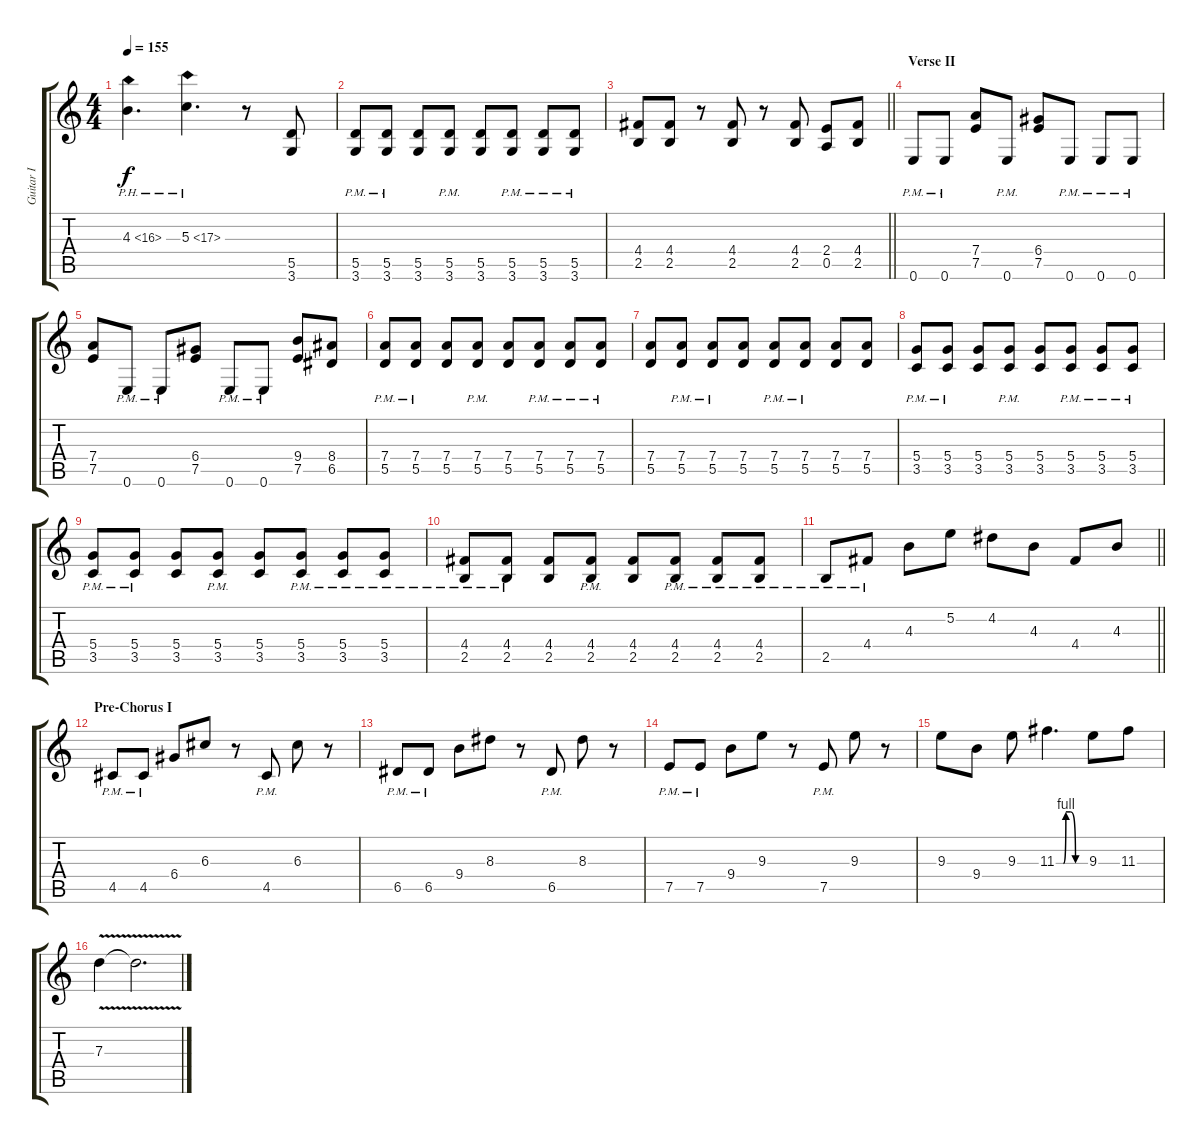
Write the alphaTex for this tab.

\track ("Guitar I" "Guitar I") {instrument overdrivenguitar}
\staff {score tabs}
\tuning (E4 B3 G3 D3 A2 E2) {hide}
\ts (4 4)
\tempo 155
\clef g2
\ks c
4.3{ph 12}.4{d dy f} 5.3{ph 12}.4{d} r.8 (5.5 3.6).8 |
(5.5{pm} 3.6{pm}).8 (5.5{pm} 3.6{pm}).8 (5.5 3.6).8 (5.5{pm} 3.6{pm}).8 (5.5 3.6).8 (5.5{pm} 3.6{pm}).8 (5.5{pm} 3.6{pm}).8 (5.5{pm} 3.6{pm}).8 |
\barLineRight lightlight
(4.4 2.5).8 (4.4 2.5).8 r.8 (4.4 2.5).8 r.8 (4.4 2.5).8 (2.4 0.5).8 (4.4 2.5).8 |
\section ("" "Verse II")
0.6{pm}.8 0.6{pm}.8 (7.4 7.5).8 0.6{pm}.8 (6.4 7.5).8 0.6{pm}.8 0.6{pm}.8 0.6{pm}.8 |
(7.4 7.5).8 0.6{pm}.8 0.6{pm}.8 (6.4 7.5).8 0.6{pm}.8 0.6{pm}.8 (9.4 7.5).8 (8.4 6.5).8 |
(7.4{pm} 5.5{pm}).8 (7.4{pm} 5.5{pm}).8 (7.4 5.5).8 (7.4{pm} 5.5{pm}).8 (7.4 5.5).8 (7.4{pm} 5.5{pm}).8 (7.4{pm} 5.5{pm}).8 (7.4{pm} 5.5{pm}).8 |
(7.4 5.5).8 (7.4{pm} 5.5{pm}).8 (7.4{pm} 5.5{pm}).8 (7.4 5.5).8 (7.4{pm} 5.5{pm}).8 (7.4{pm} 5.5{pm}).8 (7.4 5.5).8 (7.4 5.5).8 |
(5.4{pm} 3.5{pm}).8 (5.4{pm} 3.5{pm}).8 (5.4 3.5).8 (5.4{pm} 3.5{pm}).8 (5.4 3.5).8 (5.4{pm} 3.5{pm}).8 (5.4{pm} 3.5{pm}).8 (5.4{pm} 3.5{pm}).8 |
(5.4{pm} 3.5{pm}).8 (5.4{pm} 3.5{pm}).8 (5.4 3.5).8 (5.4{pm} 3.5{pm}).8 (5.4 3.5).8 (5.4{pm} 3.5{pm}).8 (5.4{pm} 3.5{pm}).8 (5.4{pm} 3.5{pm}).8 |
(4.4{pm} 2.5{pm}).8 (4.4{pm} 2.5{pm}).8 (4.4 2.5).8 (4.4{pm} 2.5{pm}).8 (4.4 2.5).8 (4.4{pm} 2.5{pm}).8 (4.4{pm} 2.5{pm}).8 (4.4{pm} 2.5{pm}).8 |
\barLineRight lightlight
2.5{pm}.8 4.4{pm}.8 4.3.8 5.2.8 4.2.8 4.3.8 4.4.8 4.3.8 |
\section ("" "Pre-Chorus I")
4.5{pm}.8 4.5{pm}.8 6.4.8 6.3.8 r.8 4.5{pm}.8 6.3.8 r.8 |
6.5{pm}.8 6.5{pm}.8 9.4.8 8.3.8 r.8 6.5{pm}.8 8.3.8 r.8 |
7.5{pm}.8 7.5{pm}.8 9.4.8 9.3.8 r.8 7.5{pm}.8 9.3.8 r.8 |
9.3.8 9.4.8 9.3.8 11.3{be (custom 0 0 10 0 15 0 20 4 30 4 40 0 50 0 60 0)}.4{d} 9.3.8 11.3.8 |
7.3{v}.4 7.3{t}.2{d}
